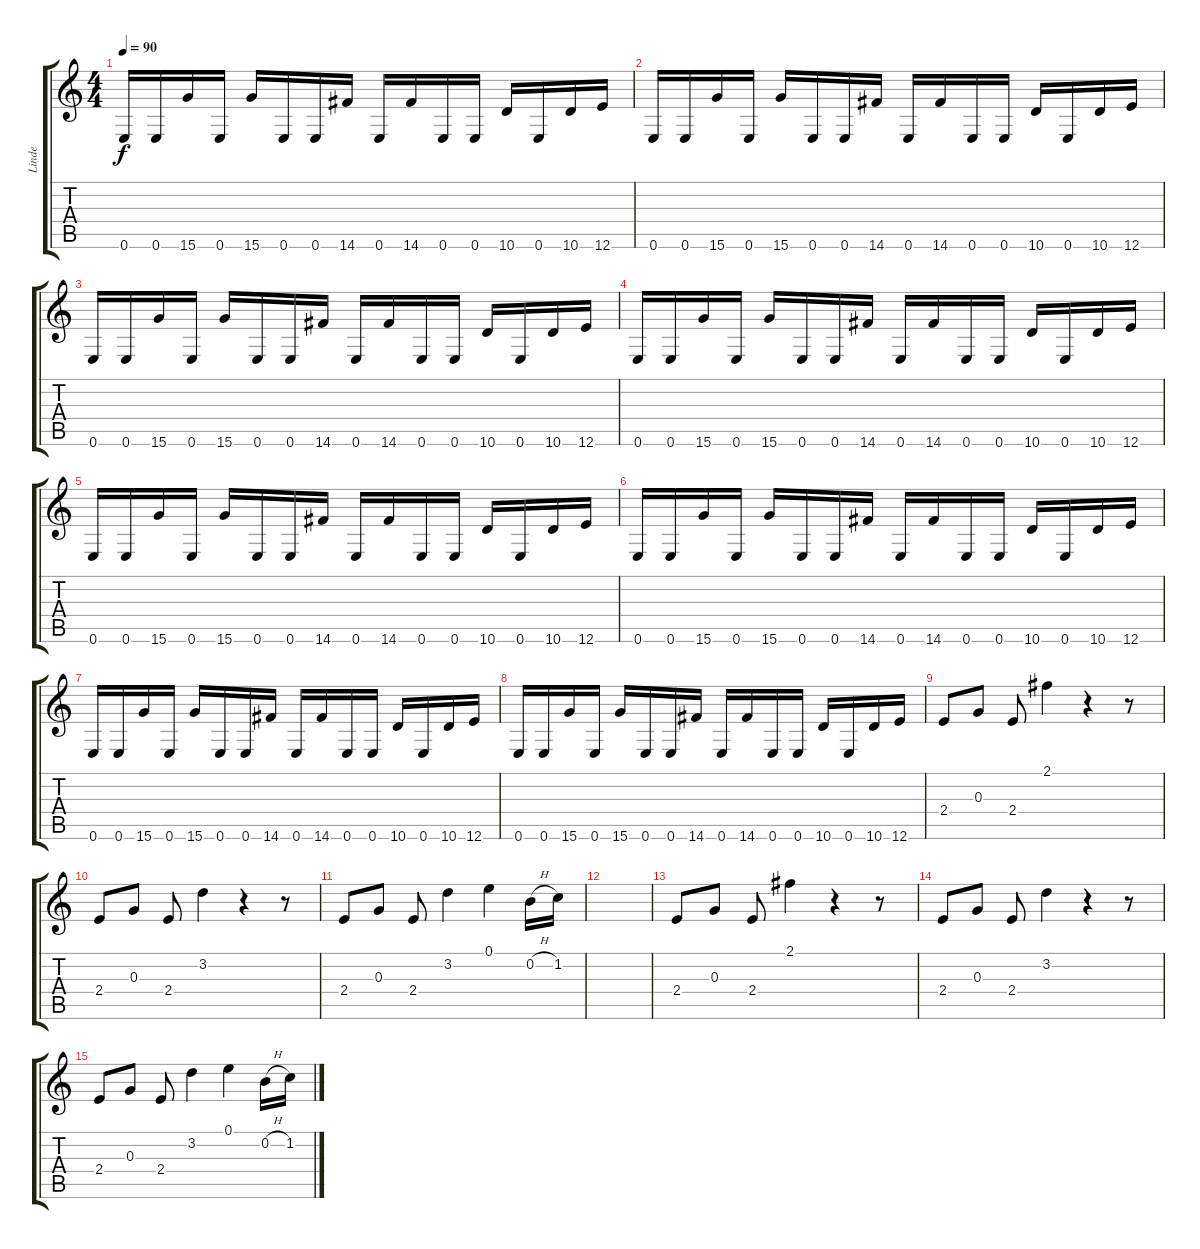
\track ("Linde" "Linde") {instrument distortionguitar}
\staff {score tabs}
\tuning (E4 B3 G3 D3 A2 E2) {hide}
\ts (4 4)
\tempo 90
\clef g2
\ks c
0.6.16{dy f instrument distortionguitar} 0.6.16 15.6.16 0.6.16 15.6.16 0.6.16 0.6.16 14.6.16 0.6.16 14.6.16 0.6.16 0.6.16 10.6.16 0.6.16 10.6.16 12.6.16 |
0.6.16 0.6.16 15.6.16 0.6.16 15.6.16 0.6.16 0.6.16 14.6.16 0.6.16 14.6.16 0.6.16 0.6.16 10.6.16 0.6.16 10.6.16 12.6.16 |
0.6.16 0.6.16 15.6.16 0.6.16 15.6.16 0.6.16 0.6.16 14.6.16 0.6.16 14.6.16 0.6.16 0.6.16 10.6.16 0.6.16 10.6.16 12.6.16 |
0.6.16 0.6.16 15.6.16 0.6.16 15.6.16 0.6.16 0.6.16 14.6.16 0.6.16 14.6.16 0.6.16 0.6.16 10.6.16 0.6.16 10.6.16 12.6.16 |
0.6.16 0.6.16 15.6.16 0.6.16 15.6.16 0.6.16 0.6.16 14.6.16 0.6.16 14.6.16 0.6.16 0.6.16 10.6.16 0.6.16 10.6.16 12.6.16 |
0.6.16 0.6.16 15.6.16 0.6.16 15.6.16 0.6.16 0.6.16 14.6.16 0.6.16 14.6.16 0.6.16 0.6.16 10.6.16 0.6.16 10.6.16 12.6.16 |
0.6.16 0.6.16 15.6.16 0.6.16 15.6.16 0.6.16 0.6.16 14.6.16 0.6.16 14.6.16 0.6.16 0.6.16 10.6.16 0.6.16 10.6.16 12.6.16 |
0.6.16 0.6.16 15.6.16 0.6.16 15.6.16 0.6.16 0.6.16 14.6.16 0.6.16 14.6.16 0.6.16 0.6.16 10.6.16 0.6.16 10.6.16 12.6.16 |
2.4.8{volume 9 instrument electricguitarclean} 0.3.8 2.4.8 2.1.4 r.4 r.8 |
2.4.8 0.3.8 2.4.8 3.2.4 r.4 r.8 |
2.4.8 0.3.8 2.4.8 3.2.4 0.1.4 0.2{h}.16 1.2.16 |
|
2.4.8 0.3.8 2.4.8 2.1.4 r.4 r.8 |
2.4.8 0.3.8 2.4.8 3.2.4 r.4 r.8 |
2.4.8 0.3.8 2.4.8 3.2.4 0.1.4 0.2{h}.16 1.2.16
